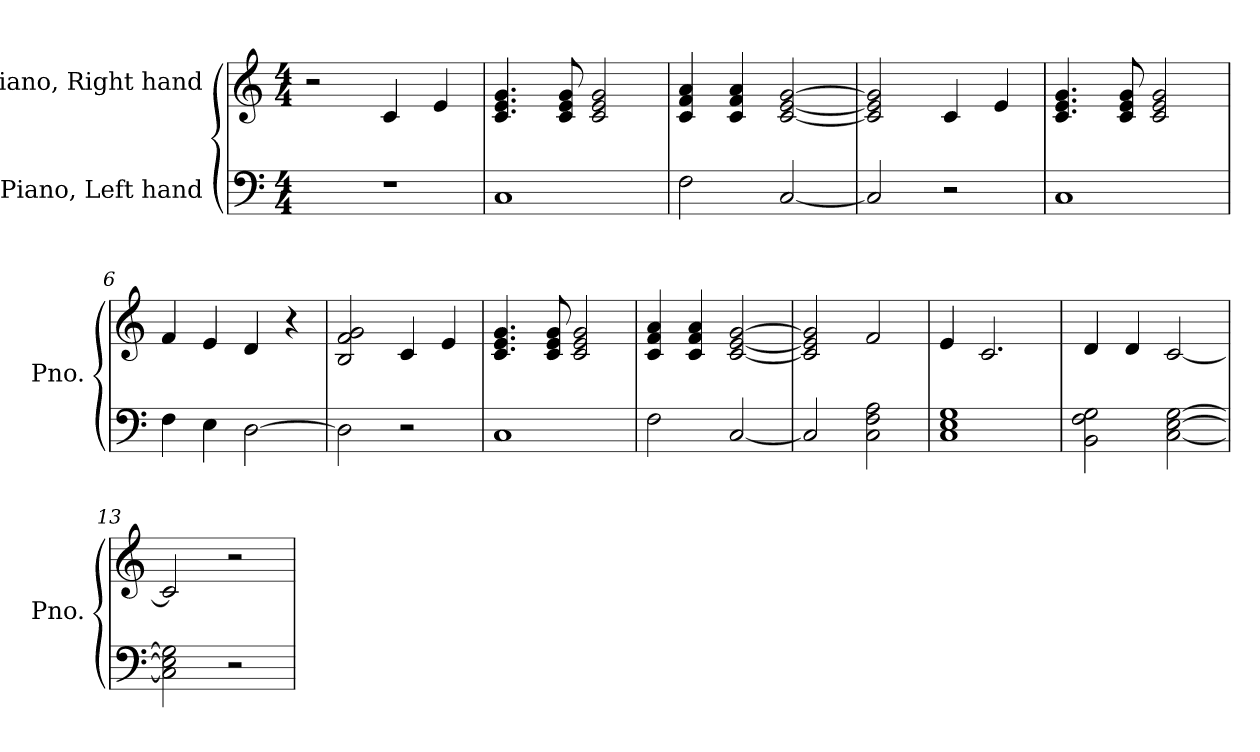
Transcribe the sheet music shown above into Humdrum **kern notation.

**kern	**kern
*part2	*part1
*staff2	*staff1
*I"Piano, Left hand	*I"Piano, Right hand
*I'Pno.	*I'Pno.
*clefF4	*clefG2
*k[]	*k[]
*M4/4	*M4/4
*MM120	*MM120
=1	=1
1r	2r
.	4c/
.	4e/
=2	=2
1C	4.c/ 4.e/ 4.g/
.	8c/ 8e/ 8g/
.	2c/ 2e/ 2g/
=3	=3
2F\	4c/ 4f/ 4a/
.	4c/ 4f/ 4a/
[2C/	[2c/ [2e/ [2g/
=4	=4
2C/]	2c/] 2e/] 2g/]
2r	4c/
.	4e/
=5	=5
1C	4.c/ 4.e/ 4.g/
.	8c/ 8e/ 8g/
.	2c/ 2e/ 2g/
=6	=6
4F\	4f/
4E\	4e/
[2D\	4d/
.	4r
=7	=7
2D\]	2B/ 2f/ 2g/
2r	4c/
.	4e/
!!LO:LB:g=z
=8	=8
1C	4.c/ 4.e/ 4.g/
.	8c/ 8e/ 8g/
.	2c/ 2e/ 2g/
=9	=9
2F\	4c/ 4f/ 4a/
.	4c/ 4f/ 4a/
[2C/	[2c/ [2e/ [2g/
=10	=10
2C/]	2c/] 2e/] 2g/]
2C\ 2F\ 2A\	2f/
=11	=11
1C 1E 1G	4e/
.	2.c/
=12	=12
2BB\ 2F\ 2G\	4d/
.	4d/
[2C\ [2E\ [2G\	[2c/
=13	=13
2C\] 2E\] 2G\]	2c/]
2r	2r
=	=
*-	*-
